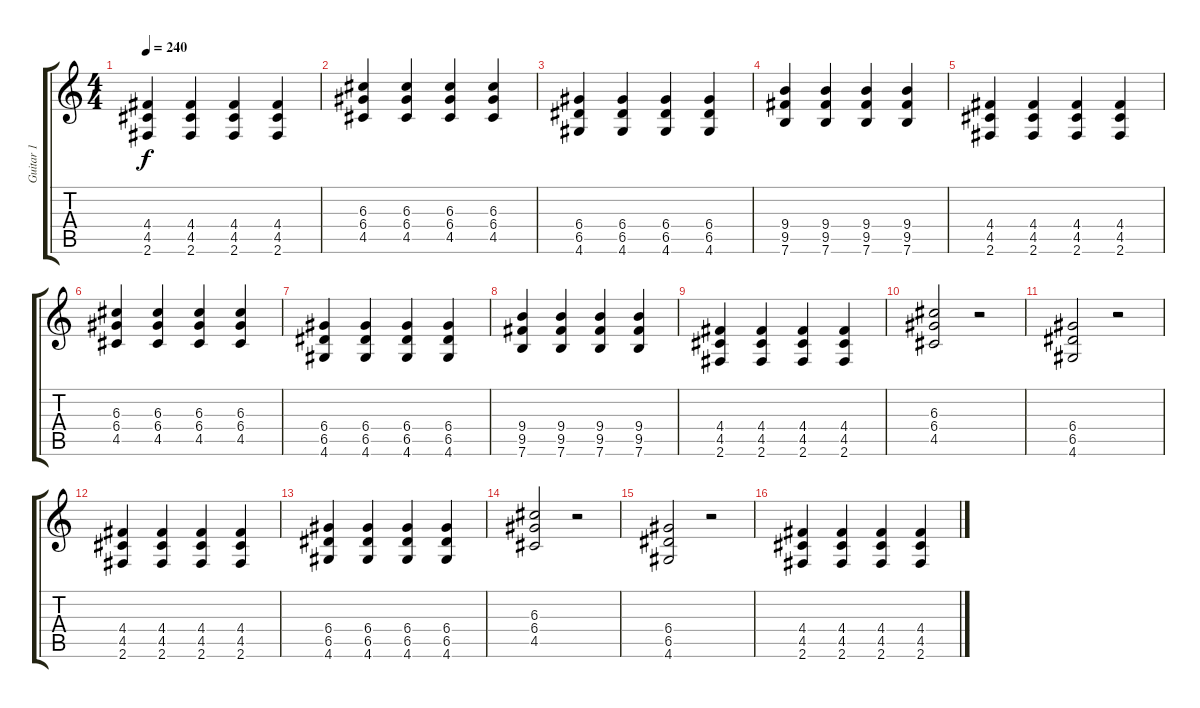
\track ("Guitar 1" "Guitar 1") {instrument electricguitarclean}
\staff {score tabs}
\tuning (E4 B3 G3 D3 A2 E2) {hide}
\ts (4 4)
\tempo 240
\clef g2
\ks c
(4.4 4.5 2.6).4{dy f} (4.4 4.5 2.6).4 (4.4 4.5 2.6).4 (4.4 4.5 2.6).4 |
(6.3 6.4 4.5).4 (6.3 6.4 4.5).4 (6.3 6.4 4.5).4 (6.3 6.4 4.5).4 |
(6.4 6.5 4.6).4 (6.4 6.5 4.6).4 (6.4 6.5 4.6).4 (6.4 6.5 4.6).4 |
(9.4 9.5 7.6).4 (9.4 9.5 7.6).4 (9.4 9.5 7.6).4 (9.4 9.5 7.6).4 |
(4.4 4.5 2.6).4 (4.4 4.5 2.6).4 (4.4 4.5 2.6).4 (4.4 4.5 2.6).4 |
(6.3 6.4 4.5).4 (6.3 6.4 4.5).4 (6.3 6.4 4.5).4 (6.3 6.4 4.5).4 |
(6.4 6.5 4.6).4 (6.4 6.5 4.6).4 (6.4 6.5 4.6).4 (6.4 6.5 4.6).4 |
(9.4 9.5 7.6).4 (9.4 9.5 7.6).4 (9.4 9.5 7.6).4 (9.4 9.5 7.6).4 |
(4.4 4.5 2.6).4 (4.4 4.5 2.6).4 (4.4 4.5 2.6).4 (4.4 4.5 2.6).4 |
(6.3 6.4 4.5).2 r.2 |
(6.4 6.5 4.6).2 r.2 |
(4.4 4.5 2.6).4 (4.4 4.5 2.6).4 (4.4 4.5 2.6).4 (4.4 4.5 2.6).4 |
(6.4 6.5 4.6).4 (6.4 6.5 4.6).4 (6.4 6.5 4.6).4 (6.4 6.5 4.6).4 |
(6.3 6.4 4.5).2 r.2 |
(6.4 6.5 4.6).2 r.2 |
(4.4 4.5 2.6).4 (4.4 4.5 2.6).4 (4.4 4.5 2.6).4 (4.4 4.5 2.6).4
